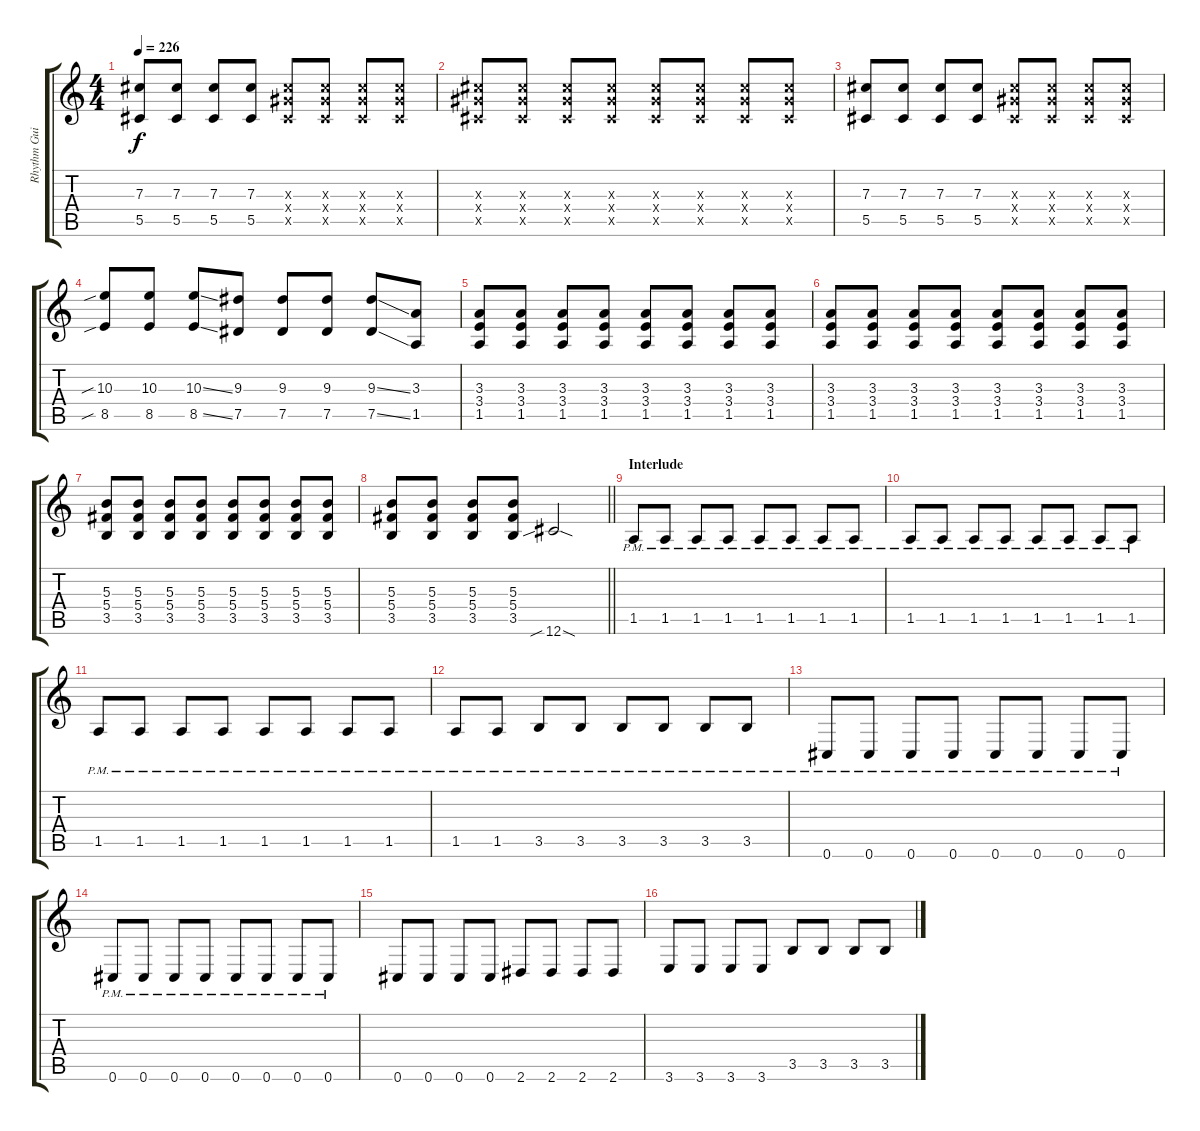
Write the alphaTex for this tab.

\track ("Rhythm Guitar I" "Rhythm Gui") {instrument overdrivenguitar}
\staff {score tabs}
\tuning (Eb4 Bb3 Gb3 Db3 Ab2 Db2) {hide}
\ts (4 4)
\tempo 226
\clef g2
\ks c
(7.3 5.5).8{dy f} (7.3 5.5).8 (7.3 5.5).8 (7.3 5.5).8 (7.3{x} 7.4{x} 5.5{x}).8 (7.3{x} 7.4{x} 5.5{x}).8 (7.3{x} 7.4{x} 5.5{x}).8 (7.3{x} 7.4{x} 5.5{x}).8 |
(7.3{x} 7.4{x} 5.5{x}).8 (7.3{x} 7.4{x} 5.5{x}).8 (7.3{x} 7.4{x} 5.5{x}).8 (7.3{x} 7.4{x} 5.5{x}).8 (7.3{x} 7.4{x} 5.5{x}).8 (7.3{x} 7.4{x} 5.5{x}).8 (7.3{x} 7.4{x} 5.5{x}).8 (7.3{x} 7.4{x} 5.5{x}).8 |
(7.3 5.5).8 (7.3 5.5).8 (7.3 5.5).8 (7.3 5.5).8 (7.3{x} 7.4{x} 5.5{x}).8 (7.3{x} 7.4{x} 5.5{x}).8 (7.3{x} 7.4{x} 5.5{x}).8 (7.3{x} 7.4{x} 5.5{x}).8 |
(10.3{sib} 8.5{sib}).8 (10.3 8.5).8 (10.3{ss} 8.5{ss}).8 (9.3 7.5).8 (9.3 7.5).8 (9.3 7.5).8 (9.3{ss} 7.5{ss}).8 (3.3 1.5).8 |
(3.3 3.4 1.5).8 (3.3 3.4 1.5).8 (3.3 3.4 1.5).8 (3.3 3.4 1.5).8 (3.3 3.4 1.5).8 (3.3 3.4 1.5).8 (3.3 3.4 1.5).8 (3.3 3.4 1.5).8 |
(3.3 3.4 1.5).8 (3.3 3.4 1.5).8 (3.3 3.4 1.5).8 (3.3 3.4 1.5).8 (3.3 3.4 1.5).8 (3.3 3.4 1.5).8 (3.3 3.4 1.5).8 (3.3 3.4 1.5).8 |
(5.3 5.4 3.5).8 (5.3 5.4 3.5).8 (5.3 5.4 3.5).8 (5.3 5.4 3.5).8 (5.3 5.4 3.5).8 (5.3 5.4 3.5).8 (5.3 5.4 3.5).8 (5.3 5.4 3.5).8 |
\barLineRight lightlight
(5.3 5.4 3.5).8 (5.3 5.4 3.5).8 (5.3 5.4 3.5).8 (5.3 5.4 3.5).8 12.6{sib sod}.2 |
\section ("" "Interlude")
1.5{pm}.8 1.5{pm}.8 1.5{pm}.8 1.5{pm}.8 1.5{pm}.8 1.5{pm}.8 1.5{pm}.8 1.5{pm}.8 |
1.5{pm}.8 1.5{pm}.8 1.5{pm}.8 1.5{pm}.8 1.5{pm}.8 1.5{pm}.8 1.5{pm}.8 1.5{pm}.8 |
1.5{pm}.8 1.5{pm}.8 1.5{pm}.8 1.5{pm}.8 1.5{pm}.8 1.5{pm}.8 1.5{pm}.8 1.5{pm}.8 |
1.5{pm}.8 1.5{pm}.8 3.5{pm}.8 3.5{pm}.8 3.5{pm}.8 3.5{pm}.8 3.5{pm}.8 3.5{pm}.8 |
0.6{pm}.8 0.6{pm}.8 0.6{pm}.8 0.6{pm}.8 0.6{pm}.8 0.6{pm}.8 0.6{pm}.8 0.6{pm}.8 |
0.6{pm}.8 0.6{pm}.8 0.6{pm}.8 0.6{pm}.8 0.6{pm}.8 0.6{pm}.8 0.6{pm}.8 0.6{pm}.8 |
0.6.8 0.6.8 0.6.8 0.6.8 2.6.8 2.6.8 2.6.8 2.6.8 |
3.6.8 3.6.8 3.6.8 3.6.8 3.5.8 3.5.8 3.5.8 3.5.8
